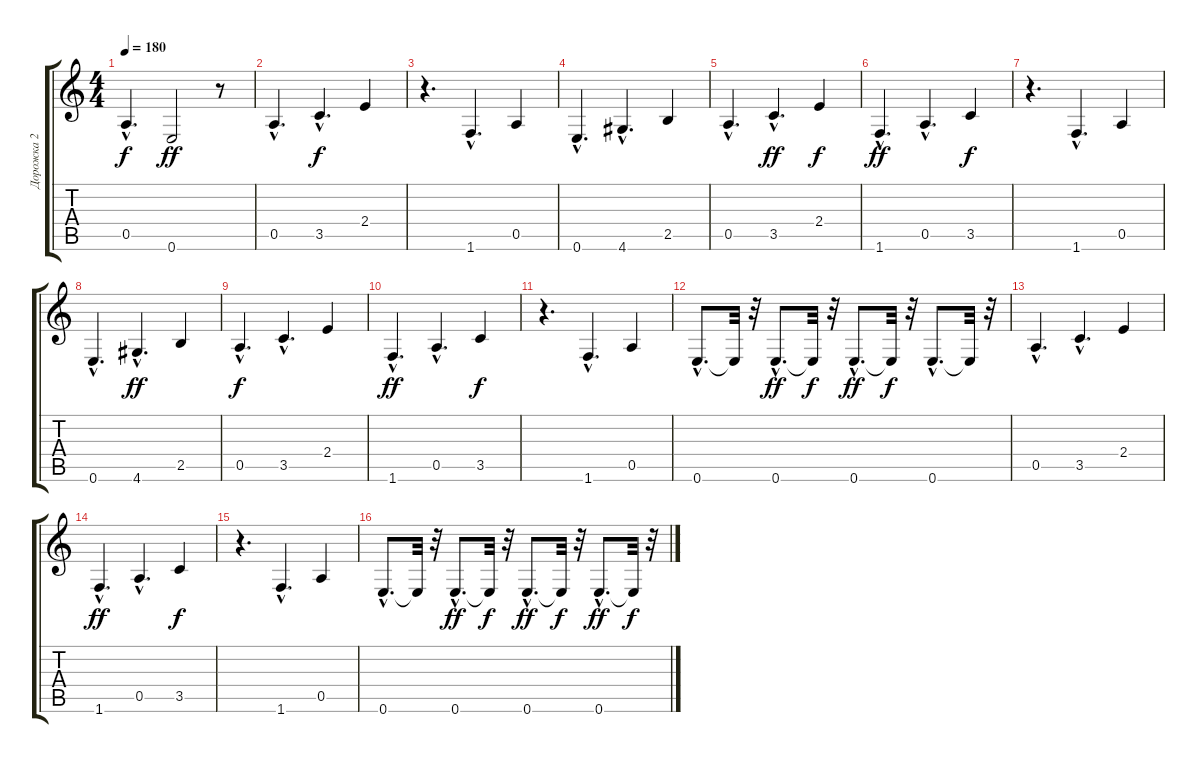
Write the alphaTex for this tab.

\track ("Дорожка 2" "Дорожка 2") {instrument electricbassfinger}
\staff {score tabs}
\tuning (E4 B3 G3 D3 A2 E2) {hide}
\ts (4 4)
\tempo 180
\clef g2
\ks c
0.5{hac}.4{d dy f} 0.6.2{dy ff} r.8 |
0.5{hac}.4{d} 3.5{hac}.4{d dy f} 2.4.4 |
r.4{d} 1.6{hac}.4{d} 0.5.4 |
0.6{hac}.4{d} 4.6{hac}.4{d} 2.5.4 |
0.5{hac}.4{d} 3.5{hac}.4{d dy ff} 2.4.4{dy f} |
1.6{hac}.4{d dy ff} 0.5{hac}.4{d} 3.5.4{dy f} |
r.4{d} 1.6{hac}.4{d} 0.5.4 |
0.6{hac}.4{d} 4.6{hac}.4{d dy ff} 2.5.4 |
0.5{hac}.4{d dy f} 3.5{hac}.4{d} 2.4.4 |
1.6{hac}.4{d dy ff} 0.5{hac}.4{d} 3.5.4{dy f} |
r.4{d} 1.6{hac}.4{d} 0.5.4 |
0.6{hac}.8{d} 0.6{t}.32 r.32 0.6{hac}.8{d dy ff} 0.6{t}.32{dy f} r.32 0.6{hac}.8{d dy ff} 0.6{t}.32{dy f} r.32 0.6{hac}.8{d} 0.6{t}.32 r.32 |
0.5{hac}.4{d} 3.5{hac}.4{d} 2.4.4 |
1.6{hac}.4{d dy ff} 0.5{hac}.4{d} 3.5.4{dy f} |
r.4{d} 1.6{hac}.4{d} 0.5.4 |
0.6{hac}.8{d} 0.6{t}.32 r.32 0.6{hac}.8{d dy ff} 0.6{t}.32{dy f} r.32 0.6{hac}.8{d dy ff} 0.6{t}.32{dy f} r.32 0.6{hac}.8{d dy ff} 0.6{t}.32{dy f} r.32
